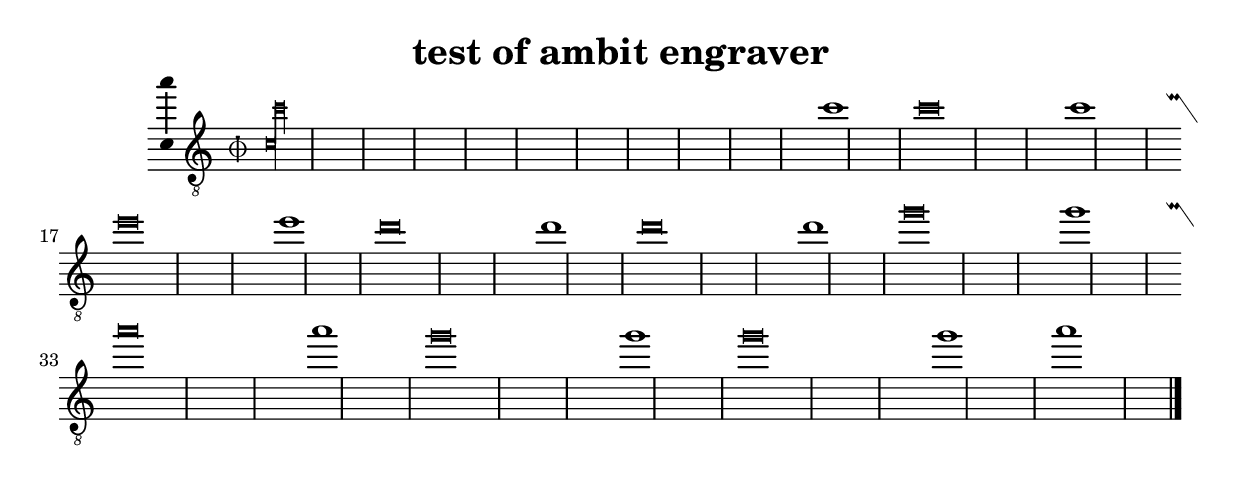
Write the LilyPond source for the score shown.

\version "2.14"
\header{
  title = "test of ambit engraver" 
}
testnotes = {
  \relative c' {
\override NoteHead    #'style = #'baroque
\set Score.defaultBarType = "empty"
\override Staff.TimeSignature   #'style = #'mensural
  \time 3/4
  \clef "G_8"
  \[ c\longa c'\longa \] %This is a ligature; we are interpreting it as two whole notes
%  c1 c'1
  c1 c\breve c1 e\breve e1 d\breve d1 d\breve d1 g\breve g1 a\breve a1 g\breve g1 g\breve g1 a1


  \bar "|."
}}
\score{
  <<
	\context Staff="default"
	{
	    \testnotes
	}
      >>
	\layout {
	  \context{
		\Voice
		\consists Ambitus_engraver
		\remove Ligature_bracket_engraver
		\consists Mensural_ligature_engraver

	}

	  \context{
	    \Staff
	    \consists Custos_engraver
	    \override Custos #'style = #'mensural
	  }	
}
}
